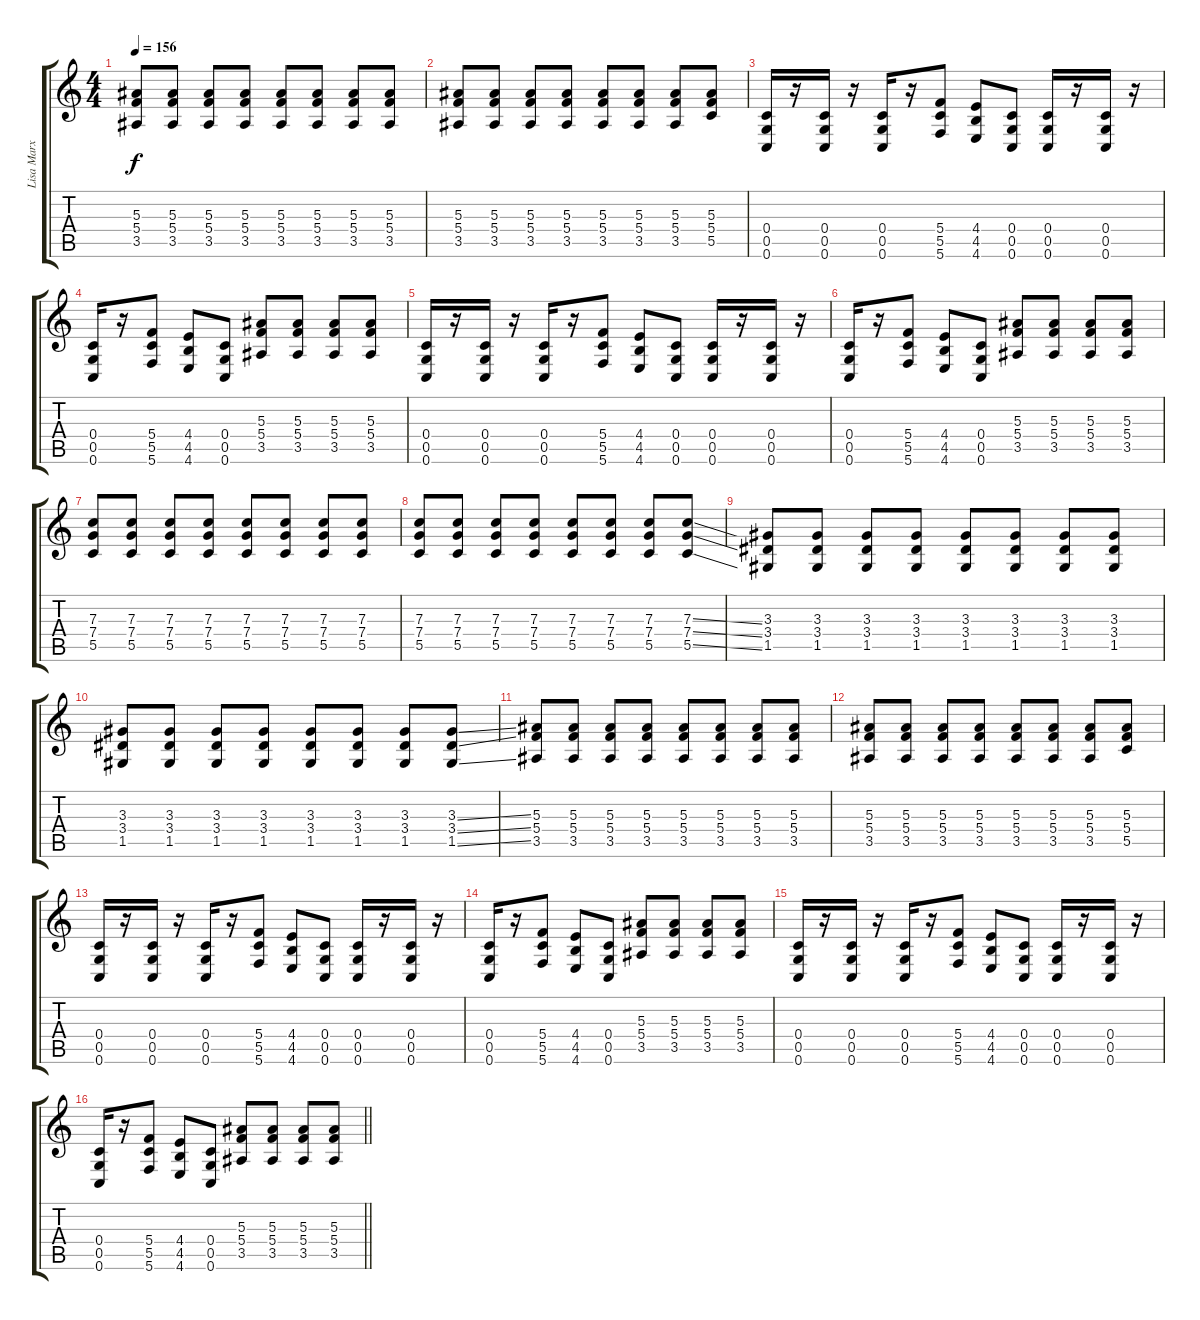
\track ("Lisa Marx" "Lisa Marx") {instrument distortionguitar}
\staff {score tabs}
\tuning (D4 A3 F3 C3 G2 C2) {hide}
\ts (4 4)
\tempo 156
\clef g2
\ks c
(5.3 5.4 3.5).8{dy f} (5.3 5.4 3.5).8 (5.3 5.4 3.5).8 (5.3 5.4 3.5).8 (5.3 5.4 3.5).8 (5.3 5.4 3.5).8 (5.3 5.4 3.5).8 (5.3 5.4 3.5).8 |
(5.3 5.4 3.5).8 (5.3 5.4 3.5).8 (5.3 5.4 3.5).8 (5.3 5.4 3.5).8 (5.3 5.4 3.5).8 (5.3 5.4 3.5).8 (5.3 5.4 3.5).8 (5.3 5.4 5.5).8 |
(0.4 0.5 0.6).16 r.16 (0.4 0.5 0.6).16 r.16 (0.4 0.5 0.6).16 r.16 (5.4 5.5 5.6).8 (4.4 4.5 4.6).8 (0.4 0.5 0.6).8 (0.4 0.5 0.6).16 r.16 (0.4 0.5 0.6).16 r.16 |
(0.4 0.5 0.6).16 r.16 (5.4 5.5 5.6).8 (4.4 4.5 4.6).8 (0.4 0.5 0.6).8 (5.3 5.4 3.5).8 (5.3 5.4 3.5).8 (5.3 5.4 3.5).8 (5.3 5.4 3.5).8 |
(0.4 0.5 0.6).16 r.16 (0.4 0.5 0.6).16 r.16 (0.4 0.5 0.6).16 r.16 (5.4 5.5 5.6).8 (4.4 4.5 4.6).8 (0.4 0.5 0.6).8 (0.4 0.5 0.6).16 r.16 (0.4 0.5 0.6).16 r.16 |
(0.4 0.5 0.6).16 r.16 (5.4 5.5 5.6).8 (4.4 4.5 4.6).8 (0.4 0.5 0.6).8 (5.3 5.4 3.5).8 (5.3 5.4 3.5).8 (5.3 5.4 3.5).8 (5.3 5.4 3.5).8 |
(7.3 7.4 5.5).8 (7.3 7.4 5.5).8 (7.3 7.4 5.5).8 (7.3 7.4 5.5).8 (7.3 7.4 5.5).8 (7.3 7.4 5.5).8 (7.3 7.4 5.5).8 (7.3 7.4 5.5).8 |
(7.3 7.4 5.5).8 (7.3 7.4 5.5).8 (7.3 7.4 5.5).8 (7.3 7.4 5.5).8 (7.3 7.4 5.5).8 (7.3 7.4 5.5).8 (7.3 7.4 5.5).8 (7.3{ss} 7.4{ss} 5.5{ss}).8 |
(3.3 3.4 1.5).8 (3.3 3.4 1.5).8 (3.3 3.4 1.5).8 (3.3 3.4 1.5).8 (3.3 3.4 1.5).8 (3.3 3.4 1.5).8 (3.3 3.4 1.5).8 (3.3 3.4 1.5).8 |
(3.3 3.4 1.5).8 (3.3 3.4 1.5).8 (3.3 3.4 1.5).8 (3.3 3.4 1.5).8 (3.3 3.4 1.5).8 (3.3 3.4 1.5).8 (3.3 3.4 1.5).8 (3.3{ss} 3.4{ss} 1.5{ss}).8 |
(5.3 5.4 3.5).8 (5.3 5.4 3.5).8 (5.3 5.4 3.5).8 (5.3 5.4 3.5).8 (5.3 5.4 3.5).8 (5.3 5.4 3.5).8 (5.3 5.4 3.5).8 (5.3 5.4 3.5).8 |
(5.3 5.4 3.5).8 (5.3 5.4 3.5).8 (5.3 5.4 3.5).8 (5.3 5.4 3.5).8 (5.3 5.4 3.5).8 (5.3 5.4 3.5).8 (5.3 5.4 3.5).8 (5.3 5.4 5.5).8 |
(0.4 0.5 0.6).16 r.16 (0.4 0.5 0.6).16 r.16 (0.4 0.5 0.6).16 r.16 (5.4 5.5 5.6).8 (4.4 4.5 4.6).8 (0.4 0.5 0.6).8 (0.4 0.5 0.6).16 r.16 (0.4 0.5 0.6).16 r.16 |
(0.4 0.5 0.6).16 r.16 (5.4 5.5 5.6).8 (4.4 4.5 4.6).8 (0.4 0.5 0.6).8 (5.3 5.4 3.5).8 (5.3 5.4 3.5).8 (5.3 5.4 3.5).8 (5.3 5.4 3.5).8 |
(0.4 0.5 0.6).16 r.16 (0.4 0.5 0.6).16 r.16 (0.4 0.5 0.6).16 r.16 (5.4 5.5 5.6).8 (4.4 4.5 4.6).8 (0.4 0.5 0.6).8 (0.4 0.5 0.6).16 r.16 (0.4 0.5 0.6).16 r.16 |
\barLineRight lightlight
(0.4 0.5 0.6).16 r.16 (5.4 5.5 5.6).8 (4.4 4.5 4.6).8 (0.4 0.5 0.6).8 (5.3 5.4 3.5).8 (5.3 5.4 3.5).8 (5.3 5.4 3.5).8 (5.3 5.4 3.5).8
